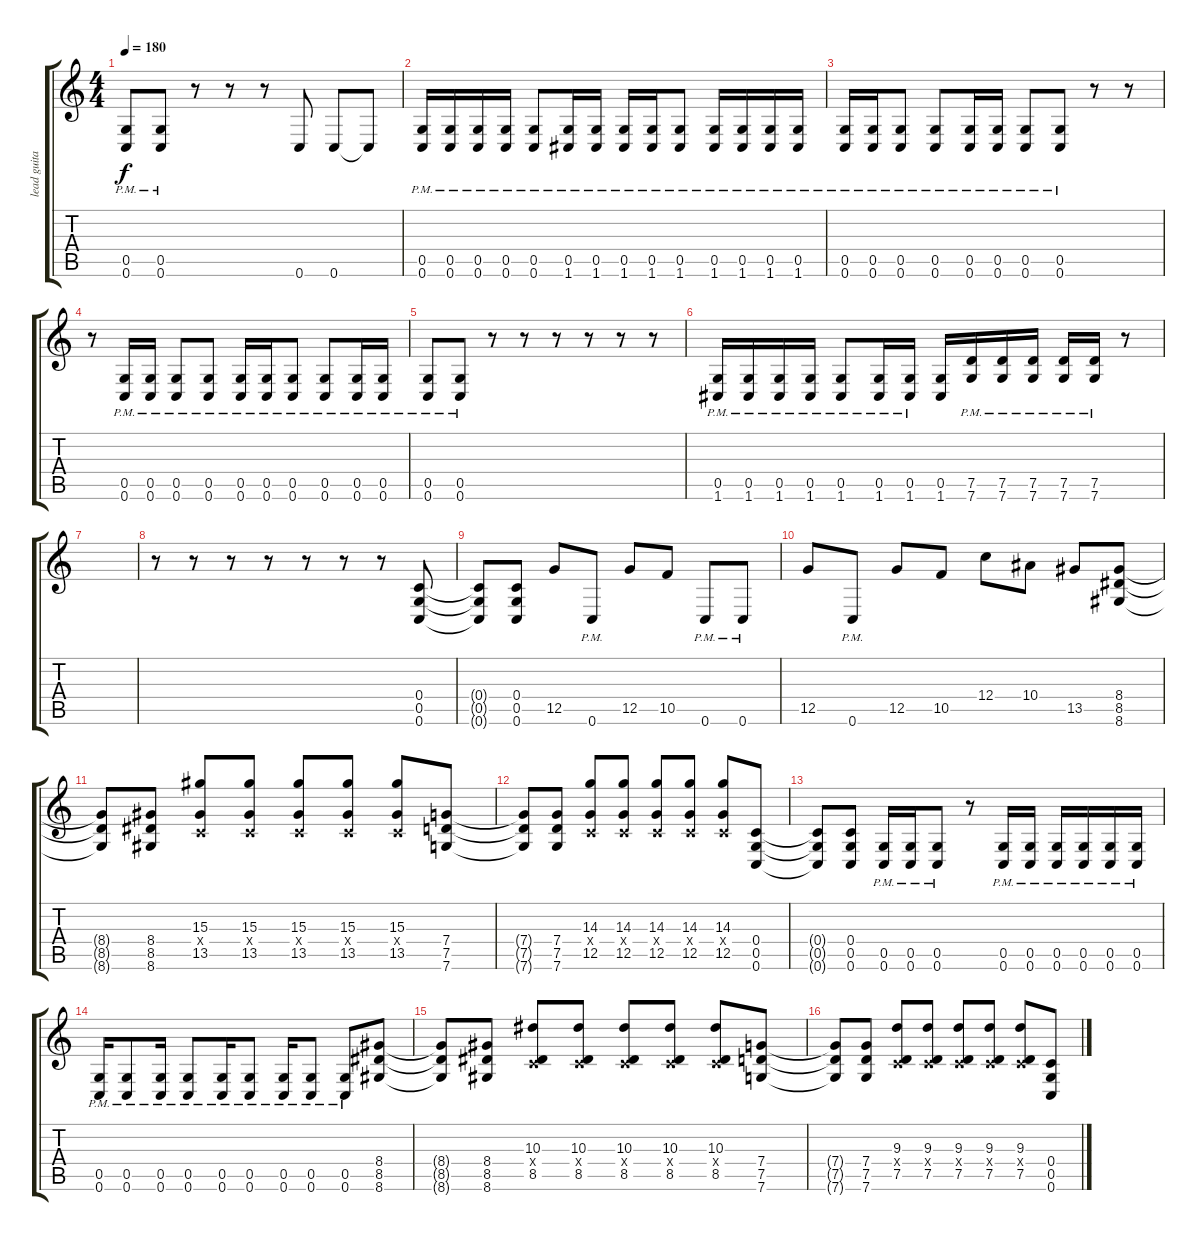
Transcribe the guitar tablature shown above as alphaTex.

\track ("lead guitar" "lead guita") {instrument distortionguitar}
\staff {score tabs}
\tuning (D4 A3 F3 C3 G2 C2) {hide}
\ts (4 4)
\tempo 180
\clef g2
\ks c
(0.5{pm} 0.6{pm}).8{dy f} (0.5{pm} 0.6{pm}).8 r.8 r.8 r.8 0.6.8 0.6.8 0.6{t}.8 |
(0.5{pm} 0.6{pm}).16 (0.5{pm} 0.6{pm}).16 (0.5{pm} 0.6{pm}).16 (0.5{pm} 0.6{pm}).16 (0.5{pm} 0.6{pm}).8 (0.5{pm} 1.6{pm}).16 (0.5{pm} 1.6{pm}).16 (0.5{pm} 1.6{pm}).16 (0.5{pm} 1.6{pm}).16 (0.5{pm} 1.6{pm}).8 (0.5{pm} 1.6{pm}).16 (0.5{pm} 1.6{pm}).16 (0.5{pm} 1.6{pm}).16 (0.5{pm} 1.6{pm}).16 |
(0.5{pm} 0.6{pm}).16 (0.5{pm} 0.6{pm}).16 (0.5{pm} 0.6{pm}).8 (0.5{pm} 0.6{pm}).8 (0.5{pm} 0.6{pm}).16 (0.5{pm} 0.6{pm}).16 (0.5{pm} 0.6{pm}).8 (0.5{pm} 0.6{pm}).8 r.8 r.8 |
r.8 (0.5{pm} 0.6{pm}).16 (0.5{pm} 0.6{pm}).16 (0.5{pm} 0.6{pm}).8 (0.5{pm} 0.6{pm}).8 (0.5{pm} 0.6{pm}).16 (0.5{pm} 0.6{pm}).16 (0.5{pm} 0.6{pm}).8 (0.5{pm} 0.6{pm}).8 (0.5{pm} 0.6{pm}).16 (0.5{pm} 0.6{pm}).16 |
(0.5{pm} 0.6{pm}).8 (0.5{pm} 0.6{pm}).8 r.8 r.8 r.8 r.8 r.8 r.8 |
(0.5{pm} 1.6{pm}).16 (0.5{pm} 1.6{pm}).16 (0.5{pm} 1.6{pm}).16 (0.5{pm} 1.6{pm}).16 (0.5{pm} 1.6{pm}).8 (0.5{pm} 1.6{pm}).16 (0.5{pm} 1.6{pm}).16 (0.5 1.6).16 (7.5{pm} 7.6{pm}).16 (7.5{pm} 7.6{pm}).16 (7.5{pm} 7.6{pm}).16 (7.5{pm} 7.6{pm}).16 (7.5{pm} 7.6{pm}).16 r.8 |
|
r.8 r.8 r.8 r.8 r.8 r.8 r.8 (0.4 0.5 0.6).8 |
(0.4{t} 0.5{t} 0.6{t}).8 (0.4 0.5 0.6).8 12.5.8 0.6{pm}.8 12.5.8 10.5.8 0.6{pm}.8 0.6{pm}.8 |
12.5.8 0.6{pm}.8 12.5.8 10.5.8 12.4.8 10.4.8 13.5.8 (8.4 8.5 8.6).8 |
(8.4{t} 8.5{t} 8.6{t}).8 (8.4 8.5 8.6).8 (15.3 0.4{x} 13.5).8 (15.3 0.4{x} 13.5).8 (15.3 0.4{x} 13.5).8 (15.3 0.4{x} 13.5).8 (15.3 0.4{x} 13.5).8 (7.4 7.5 7.6).8 |
(7.4{t} 7.5{t} 7.6{t}).8 (7.4 7.5 7.6).8 (14.3 0.4{x} 12.5).8 (14.3 0.4{x} 12.5).8 (14.3 0.4{x} 12.5).8 (14.3 0.4{x} 12.5).8 (14.3 0.4{x} 12.5).8 (0.4 0.5 0.6).8 |
(0.4{t} 0.5{t} 0.6{t}).8 (0.4 0.5 0.6).8 (0.5{pm} 0.6{pm}).16 (0.5{pm} 0.6{pm}).16 (0.5{pm} 0.6{pm}).8 r.8 (0.5{pm} 0.6{pm}).16 (0.5{pm} 0.6{pm}).16 (0.5{pm} 0.6{pm}).16 (0.5{pm} 0.6{pm}).16 (0.5{pm} 0.6{pm}).16 (0.5{pm} 0.6{pm}).16 |
(0.5{pm} 0.6{pm}).16 (0.5{pm} 0.6{pm}).8 (0.5{pm} 0.6{pm}).16 (0.5{pm} 0.6{pm}).8 (0.5{pm} 0.6{pm}).16 (0.5{pm} 0.6{pm}).8 (0.5{pm} 0.6{pm}).16 (0.5{pm} 0.6{pm}).8 (0.5{pm} 0.6{pm}).8 (8.4 8.5 8.6).8 |
(8.4{t} 8.5{t} 8.6{t}).8 (8.4 8.5 8.6).8 (10.3 0.4{x} 8.5).8 (10.3 0.4{x} 8.5).8 (10.3 0.4{x} 8.5).8 (10.3 0.4{x} 8.5).8 (10.3 0.4{x} 8.5).8 (7.4 7.5 7.6).8 |
(7.4{t} 7.5{t} 7.6{t}).8 (7.4 7.5 7.6).8 (9.3 0.4{x} 7.5).8 (9.3 0.4{x} 7.5).8 (9.3 0.4{x} 7.5).8 (9.3 0.4{x} 7.5).8 (9.3 0.4{x} 7.5).8 (0.4 0.5 0.6).8
